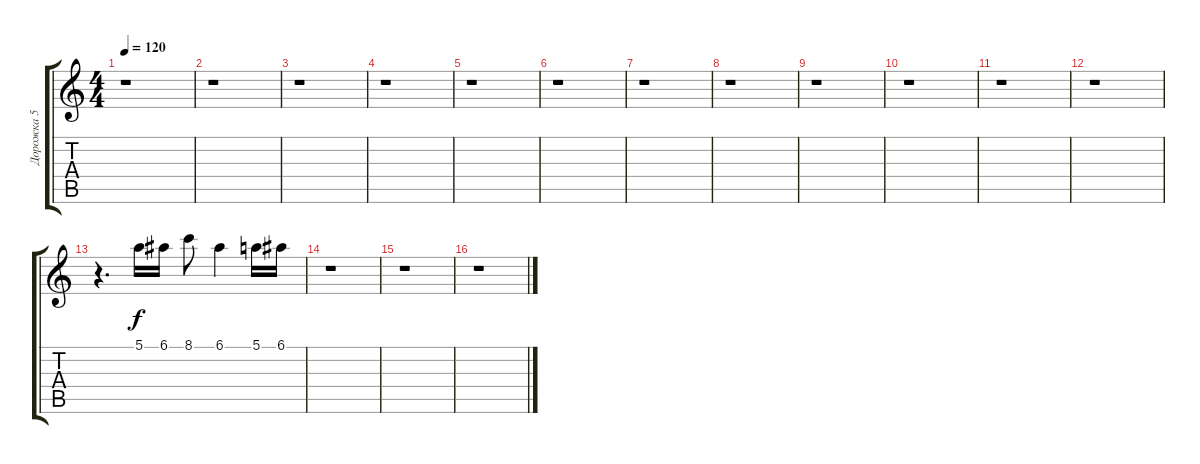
\track ("Дорожка 5" "Дорожка 5") {instrument acousticguitarnylon}
\staff {score tabs}
\tuning (E4 B3 G3 D3 A2 E2) {hide}
\ts (4 4)
\tempo 120
\clef g2
\ks c
r.1{dy f} |
r.1 |
r.1 |
r.1 |
r.1 |
r.1 |
r.1 |
r.1 |
r.1 |
r.1 |
r.1 |
r.1 |
r.4{d} 5.1.16 6.1.16 8.1.8 6.1.4 5.1.16 6.1.16 |
r.1 |
r.1 |
r.1
